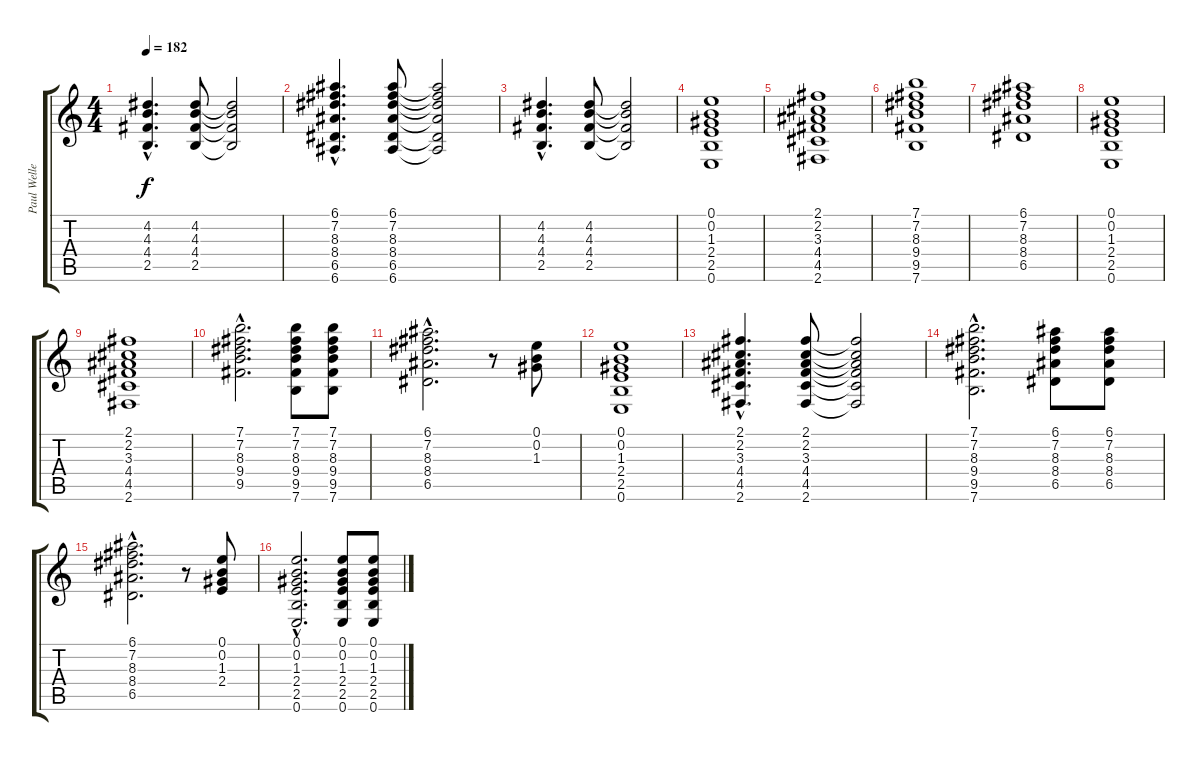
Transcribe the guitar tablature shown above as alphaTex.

\track ("Paul Weller" "Paul Welle") {instrument distortionguitar}
\staff {score tabs}
\tuning (E4 B3 G3 D3 A2 E2) {hide}
\ts (4 4)
\tempo 182
\clef g2
\ks c
(4.2{hac} 4.3{hac} 4.4{hac} 2.5{hac}).4{d dy f} (4.2 4.3 4.4 2.5).8 (4.2{t} 4.3{t} 4.4{t} 2.5{t}).2 |
(6.1{hac} 7.2{hac} 8.3{hac} 8.4{hac} 6.5{hac} 6.6{hac}).4{d} (6.1 7.2 8.3 8.4 6.5 6.6).8 (6.1{t} 7.2{t} 8.3{t} 8.4{t} 6.5{t} 6.6{t}).2 |
(4.2{hac} 4.3{hac} 4.4{hac} 2.5{hac}).4{d} (4.2 4.3 4.4 2.5).8 (4.2{t} 4.3{t} 4.4{t} 2.5{t}).2 |
(0.1 0.2 1.3 2.4 2.5 0.6).1 |
(2.1 2.2 3.3 4.4 4.5 2.6).1 |
(7.1 7.2 8.3 9.4 9.5 7.6).1 |
(6.1 7.2 8.3 8.4 6.5).1 |
(0.1 0.2 1.3 2.4 2.5 0.6).1 |
(2.1 2.2 3.3 4.4 4.5 2.6).1 |
(7.1{hac} 7.2{hac} 8.3{hac} 9.4{hac} 9.5{hac}).2{d} (7.1 7.2 8.3 9.4 9.5 7.6).8 (7.1 7.2 8.3 9.4 9.5 7.6).8 |
(6.1{hac} 7.2{hac} 8.3{hac} 8.4{hac} 6.5{hac}).2{d} r.8 (0.1 0.2 1.3).8 |
(0.1 0.2 1.3 2.4 2.5 0.6).1 |
(2.1{hac} 2.2{hac} 3.3{hac} 4.4{hac} 4.5{hac} 2.6{hac}).4{d} (2.1 2.2 3.3 4.4 4.5 2.6).8 (2.1{t} 2.2{t} 3.3{t} 4.4{t} 4.5{t} 2.6{t}).2 |
(7.1{hac} 7.2{hac} 8.3{hac} 9.4{hac} 9.5{hac} 7.6{hac}).2{d} (6.1 7.2 8.3 8.4 6.5).8 (6.1 7.2 8.3 8.4 6.5).8 |
(6.1{hac} 7.2{hac} 8.3{hac} 8.4{hac} 6.5{hac}).2{d} r.8 (0.1 0.2 1.3 2.4).8 |
(0.1{hac} 0.2{hac} 1.3{hac} 2.4{hac} 2.5{hac} 0.6{hac}).2{d} (0.1 0.2 1.3 2.4 2.5 0.6).8 (0.1 0.2 1.3 2.4 2.5 0.6).8
